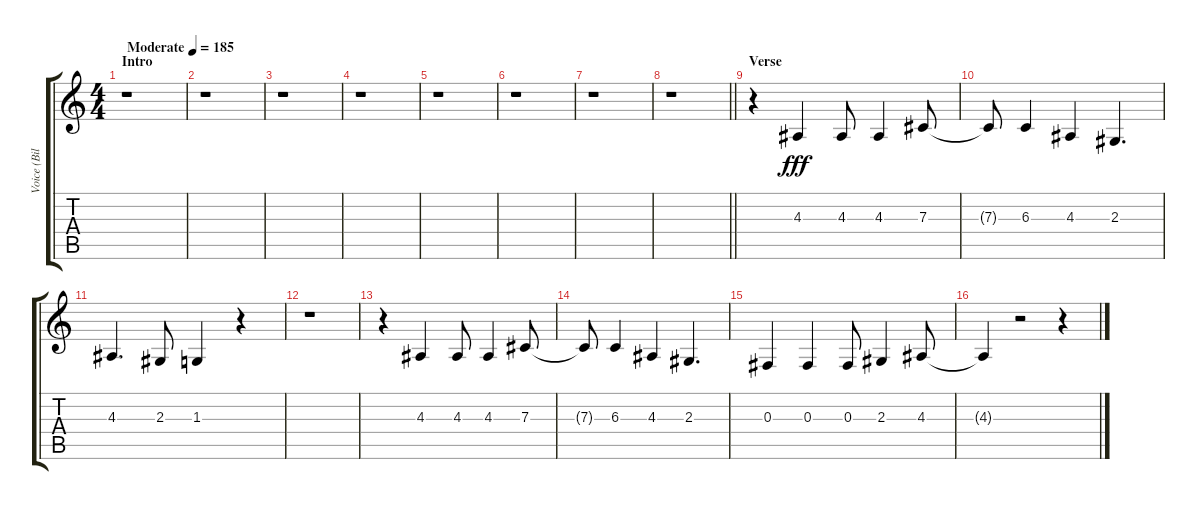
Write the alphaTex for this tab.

\track ("Voice (Billie Joe)" "Voice (Bil") {instrument lead6voice}
\staff {score tabs}
\tuning (Eb4 Bb3 Gb3 Db3 Ab2 Eb2) {hide}
\ts (4 4)
\section ("" "Intro")
\tempo (185 "Moderate")
\clef g2
\ks c
r.1{dy fff instrument lead6voice} |
r.1 |
r.1 |
r.1 |
r.1 |
r.1 |
r.1 |
\barLineRight lightlight
r.1 |
\section ("" "Verse")
r.4 4.3.4 4.3.8 4.3.4 7.3.8 |
7.3{t}.8 6.3.4 4.3.4 2.3.4{d} |
4.3.4{d} 2.3.8 1.3.4 r.4 |
r.1 |
r.4 4.3.4 4.3.8 4.3.4 7.3.8 |
7.3{t}.8 6.3.4 4.3.4 2.3.4{d} |
0.3.4 0.3.4 0.3.8 2.3.4 4.3.8 |
4.3{t}.4 r.2 r.4
